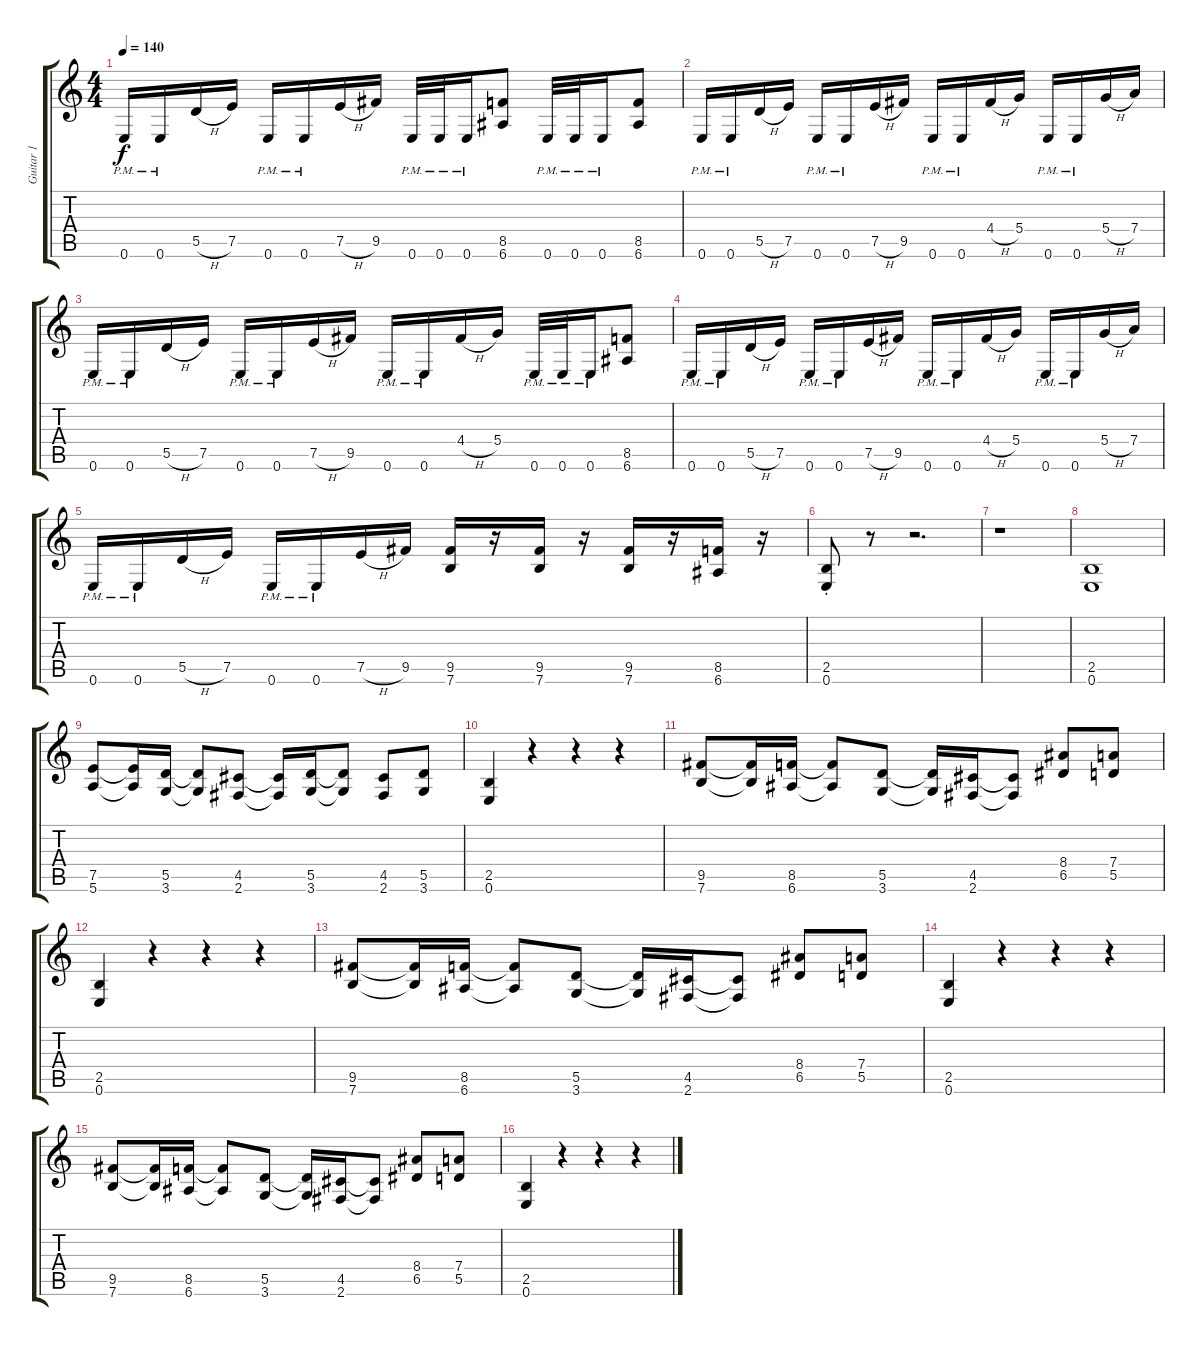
\track ("Guitar 1" "Guitar 1") {instrument overdrivenguitar}
\staff {score tabs}
\tuning (E4 B3 G3 D3 A2 E2) {hide}
\ts (4 4)
\tempo 140
\clef g2
\ks c
0.6{pm}.16{dy f} 0.6{pm}.16 5.5{h}.16 7.5.16 0.6{pm}.16 0.6{pm}.16 7.5{h}.16 9.5.16 0.6{pm}.32 0.6{pm}.32 0.6{pm}.16 (8.5 6.6).8 0.6{pm}.32 0.6{pm}.32 0.6{pm}.16 (8.5 6.6).8 |
0.6{pm}.16 0.6{pm}.16 5.5{h}.16 7.5.16 0.6{pm}.16 0.6{pm}.16 7.5{h}.16 9.5.16 0.6{pm}.16 0.6{pm}.16 4.4{h}.16 5.4.16 0.6{pm}.16 0.6{pm}.16 5.4{h}.16 7.4.16 |
0.6{pm}.16 0.6{pm}.16 5.5{h}.16 7.5.16 0.6{pm}.16 0.6{pm}.16 7.5{h}.16 9.5.16 0.6{pm}.16 0.6{pm}.16 4.4{h}.16 5.4.16 0.6{pm}.32 0.6{pm}.32 0.6{pm}.16 (8.5 6.6).8 |
0.6{pm}.16 0.6{pm}.16 5.5{h}.16 7.5.16 0.6{pm}.16 0.6{pm}.16 7.5{h}.16 9.5.16 0.6{pm}.16 0.6{pm}.16 4.4{h}.16 5.4.16 0.6{pm}.16 0.6{pm}.16 5.4{h}.16 7.4.16 |
0.6{pm}.16 0.6{pm}.16 5.5{h}.16 7.5.16 0.6{pm}.16 0.6{pm}.16 7.5{h}.16 9.5.16 (9.5 7.6).16 r.16 (9.5 7.6).16 r.16 (9.5 7.6).16 r.16 (8.5 6.6).16 r.16 |
(2.5{st} 0.6{st}).8 r.8 r.2{d} |
r.1 |
(2.5 0.6).1 |
(7.5 5.6).8 (7.5{t} 5.6{t}).16 (5.5 3.6).16 (5.5{t} 3.6{t}).8 (4.5 2.6).8 (4.5{t} 2.6{t}).16 (5.5 3.6).16 (5.5{t} 3.6{t}).8 (4.5 2.6).8 (5.5 3.6).8 |
(2.5 0.6).4 r.4 r.4 r.4 |
(9.5 7.6).8 (9.5{t} 7.6{t}).16 (8.5 6.6).16 (8.5{t} 6.6{t}).8 (5.5 3.6).8 (5.5{t} 3.6{t}).16 (4.5 2.6).16 (4.5{t} 2.6{t}).8 (8.4 6.5).8 (7.4 5.5).8 |
(2.5 0.6).4 r.4 r.4 r.4 |
(9.5 7.6).8 (9.5{t} 7.6{t}).16 (8.5 6.6).16 (8.5{t} 6.6{t}).8 (5.5 3.6).8 (5.5{t} 3.6{t}).16 (4.5 2.6).16 (4.5{t} 2.6{t}).8 (8.4 6.5).8 (7.4 5.5).8 |
(2.5 0.6).4 r.4 r.4 r.4 |
(9.5 7.6).8 (9.5{t} 7.6{t}).16 (8.5 6.6).16 (8.5{t} 6.6{t}).8 (5.5 3.6).8 (5.5{t} 3.6{t}).16 (4.5 2.6).16 (4.5{t} 2.6{t}).8 (8.4 6.5).8 (7.4 5.5).8 |
(2.5 0.6).4 r.4 r.4 r.4
